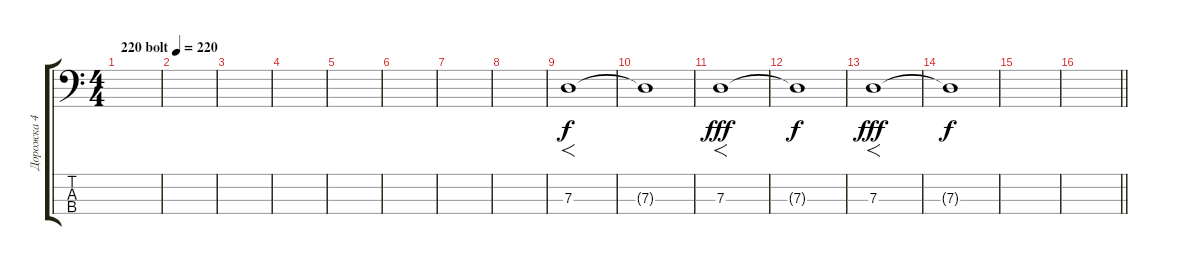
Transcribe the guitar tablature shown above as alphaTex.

\track ("Дорожка 4" "Дорожка 4") {instrument electricbasspick}
\staff {score tabs}
\tuning (F2 C2 G1 C1) {hide}
\ts (4 4)
\tempo (220 "220 bolt")
\clef f4
\ks c
|
|
|
|
|
|
|
|
7.3.1{f} |
7.3{t}.1{dy f} |
7.3.1{f dy fff} |
7.3{t}.1{dy f} |
7.3.1{f dy fff} |
7.3{t}.1{dy f} |
|
\barLineRight lightlight
